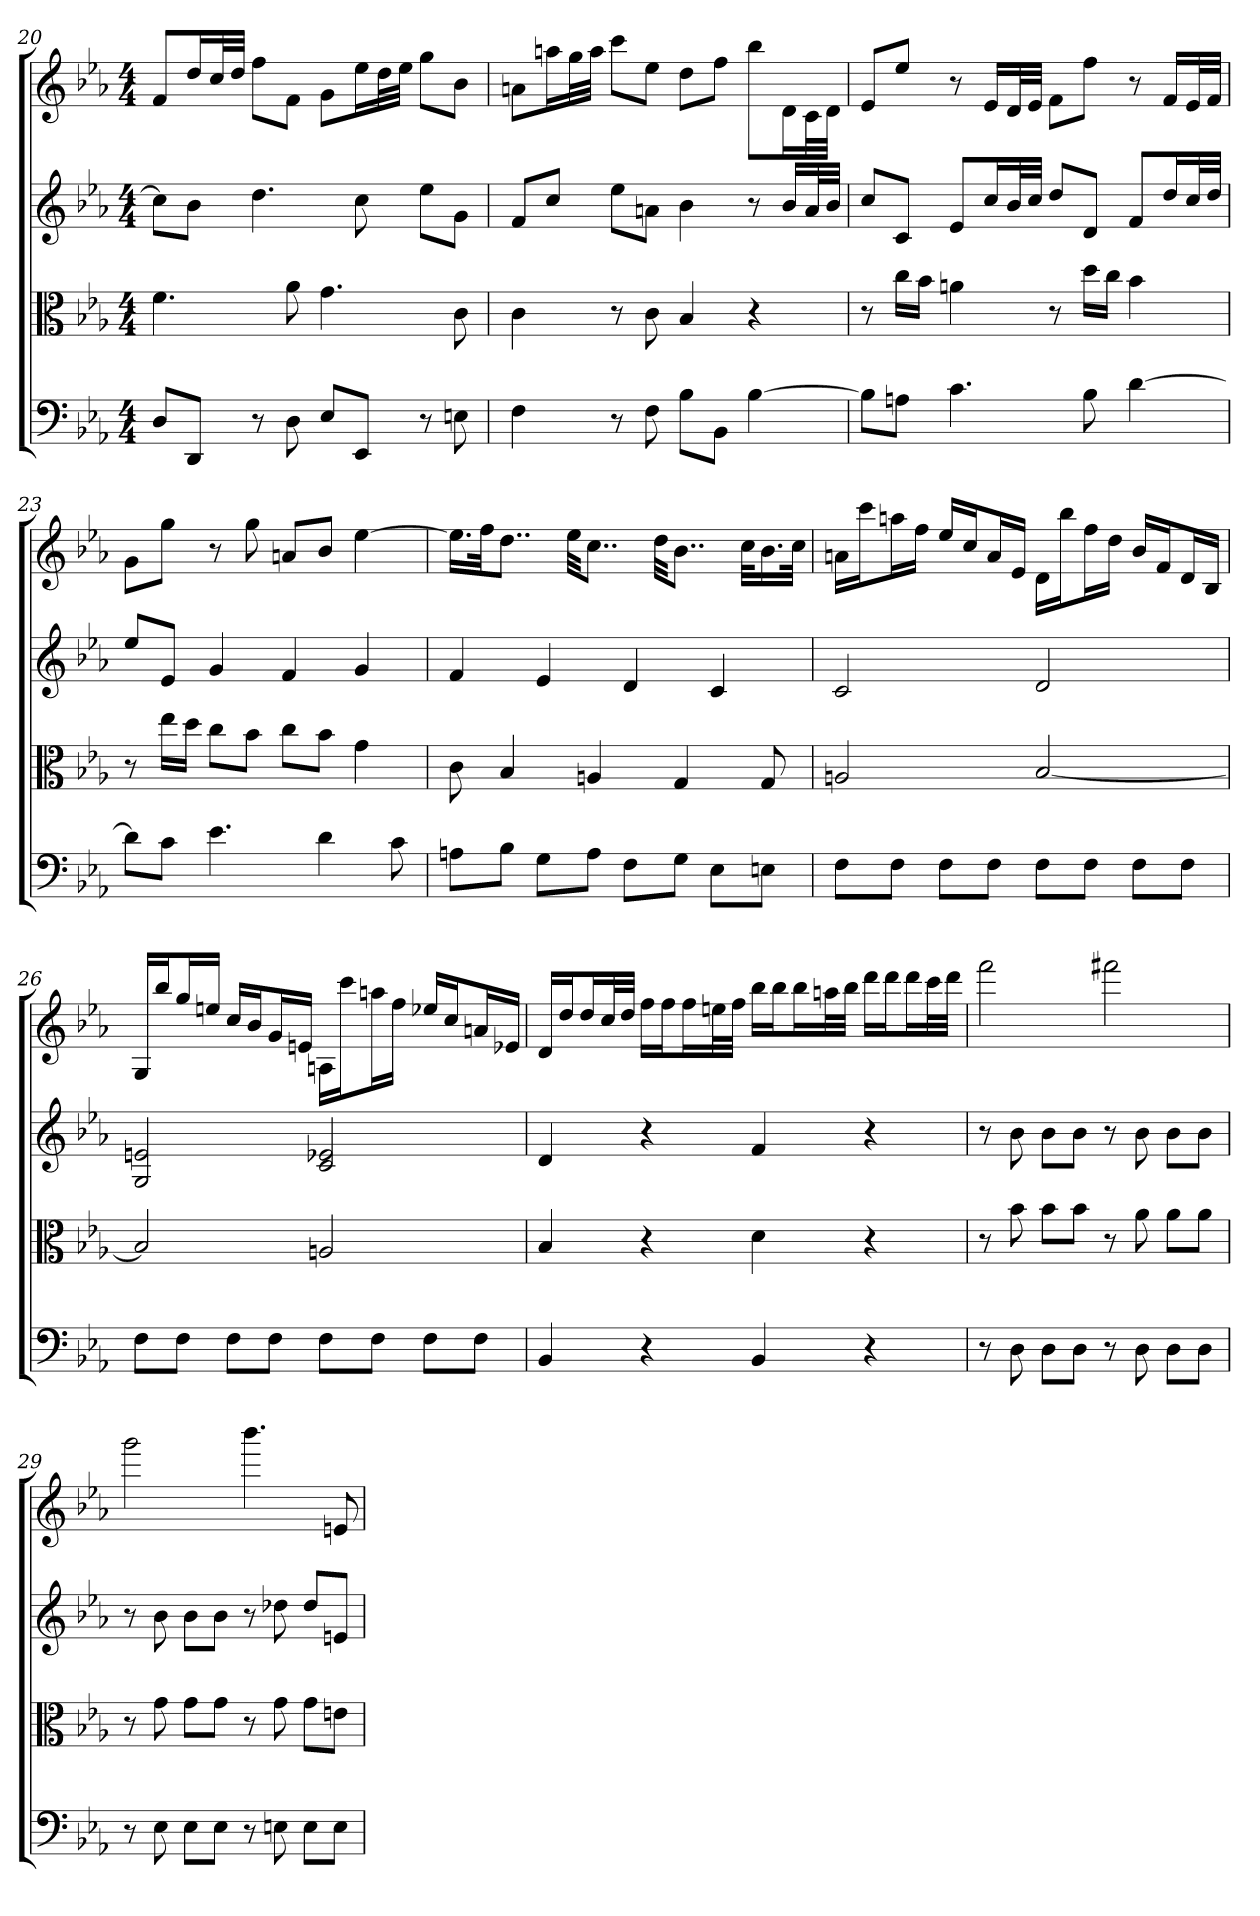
**kern	**kern	**kern	**kern
*part4	*part3	*part2	*part1
*staff4	*staff3	*staff2	*staff1
*clefF4	*clefC3	*	*
*k[b-e-a-]	*k[b-e-a-]	*k[b-e-a-]	*k[b-e-a-]
*E-:	*E-:	*E-:	*E-:
*M4/4	*M4/4	*M4/4	*M4/4
=20	=20	=20	=20
8D/L	4.f	8ccL]	8fL
8DD/J	.	8b-J	16ddL
.	.	.	32ccL
.	.	.	32ddJJJ
8r	.	4.dd	8ffL
8D	8a-	.	8fJ
8E-/L	4.g	.	8gL
8EE-/J	.	8cc	16ee-L
.	.	.	32ddL
.	.	.	32ee-JJJ
8r	.	8ee-L	8ggL
8En	8c	8gJ	8b-J
=21	=21	=21	=21
4F	4c	8fL	8anL
.	.	8ccJ	16aanL
.	.	.	32ggL
.	.	.	32aaJJJ
8r	8r	8ee-L	8cccL
8F	8c	8anJ	8ee-J
8B-\L	4B-	4b-	8ddL
8BB-\J	.	.	8ffJ
[4B-	4r	8r	8bb-L
.	.	16b-LL	16dL
.	.	32aL	32cL
.	.	32b-JJJ	32dJJJ
=22	=22	=22	=22
8B-\L]	8r	8ccL	8e-L
8An\J	16cc\LL	8cJ	8ee-J
.	16b-\JJ	.	.
4.c	4an	8e-L	8r
.	.	16ccL	16e-LL
.	.	32b-L	32dL
.	.	32ccJJJ	32e-JJJ
.	8r	8ddL	8fL
8B-	16dd\LL	8dJ	8ffJ
.	16cc\JJ	.	.
[4d	4b-	8fL	8r
.	.	16ddL	16fLL
.	.	32ccL	32e-L
.	.	32ddJJJ	32fJJJ
=23	=23	=23	=23
8d\L]	8r	8ee-L	8gL
8c\J	16ee-\LL	8e-J	8ggJ
.	16dd\JJ	.	.
4.e-	8cc\L	4g	8r
.	8b-\J	.	8gg
.	8cc\L	4f	8anL
4d	8b-\J	.	8b-J
.	4g	4g	[4ee-
8c	.	.	.
=24	=24	=24	=24
8An\L	8c	4f	16.ee-LL]
.	.	.	32ffJk
8B-\J	4B-	.	8..ddJ
8G\L	.	4e-	.
.	.	.	32ee-KKL
8A\J	4An	.	8..ccJ
8F\L	.	4d	.
.	.	.	32ddKKL
8G\J	4G	.	8..b-J
8E-\L	.	4c	.
.	.	.	32ccKLL
8En\J	8G	.	16.b-
.	.	.	32ccJJk
=25	=25	=25	=25
8F\L	2An	2c	16anLL
.	.	.	16cccJ
8F\J	.	.	16aanL
.	.	.	16ffJJ
8F\L	.	.	16ee-LL
.	.	.	16ccJ
8F\J	.	.	16aL
.	.	.	16e-JJ
8F\L	[2B-	2d	16dLL
.	.	.	16bb-J
8F\J	.	.	16ffL
.	.	.	16ddJJ
8F\L	.	.	16b-LL
.	.	.	16fJ
8F\J	.	.	16dL
.	.	.	16B-JJ
=26	=26	=26	=26
8F\L	2B-]	2G 2en	16GLL
.	.	.	16bb-J
8F\J	.	.	16ggL
.	.	.	16eenJJ
8F\L	.	.	16ccLL
.	.	.	16b-J
8F\J	.	.	16gL
.	.	.	16enJJ
8F\L	2An	2c 2e-X	16AnLL
.	.	.	16cccJ
8F\J	.	.	16aanL
.	.	.	16ffJJ
8F\L	.	.	16ee-XLL
.	.	.	16ccJ
8F\J	.	.	16anL
.	.	.	16e-XJJ
=27	=27	=27	=27
4BB-	4B-	4d	16dLL
.	.	.	16ddJ
.	.	.	16ddL
.	.	.	32ccL
.	.	.	32ddJJJ
4r	4r	4r	16ffLL
.	.	.	16ffJ
.	.	.	16ffL
.	.	.	32eenL
.	.	.	32ffJJJ
4BB-	4d	4f	16bb-LL
.	.	.	16bb-J
.	.	.	16bb-L
.	.	.	32aanL
.	.	.	32bb-JJJ
4r	4r	4r	16dddLL
.	.	.	16dddJ
.	.	.	16dddL
.	.	.	32cccL
.	.	.	32dddJJJ
=28	=28	=28	=28
8r	8r	8r	2fff
8D	8b-	8b-	.
8D\L	8b-\L	8b-L	.
8D\J	8b-\J	8b-J	.
8r	8r	8r	2fff#X
8D	8a-	8b-	.
8D\L	8a-\L	8b-L	.
8D\J	8a-\J	8b-J	.
=29	=29	=29	=29
8r	8r	8r	2ggg
8E-	8g	8b-	.
8E-\L	8g\L	8b-L	.
8E-\J	8g\J	8b-J	.
8r	8r	8r	4.bbb-
8En	8g	8dd-X	.
8E\L	8g\L	8dd-L	.
8E\J	8en\J	8enJ	8en
=	=	=	=
*-	*-	*-	*-
